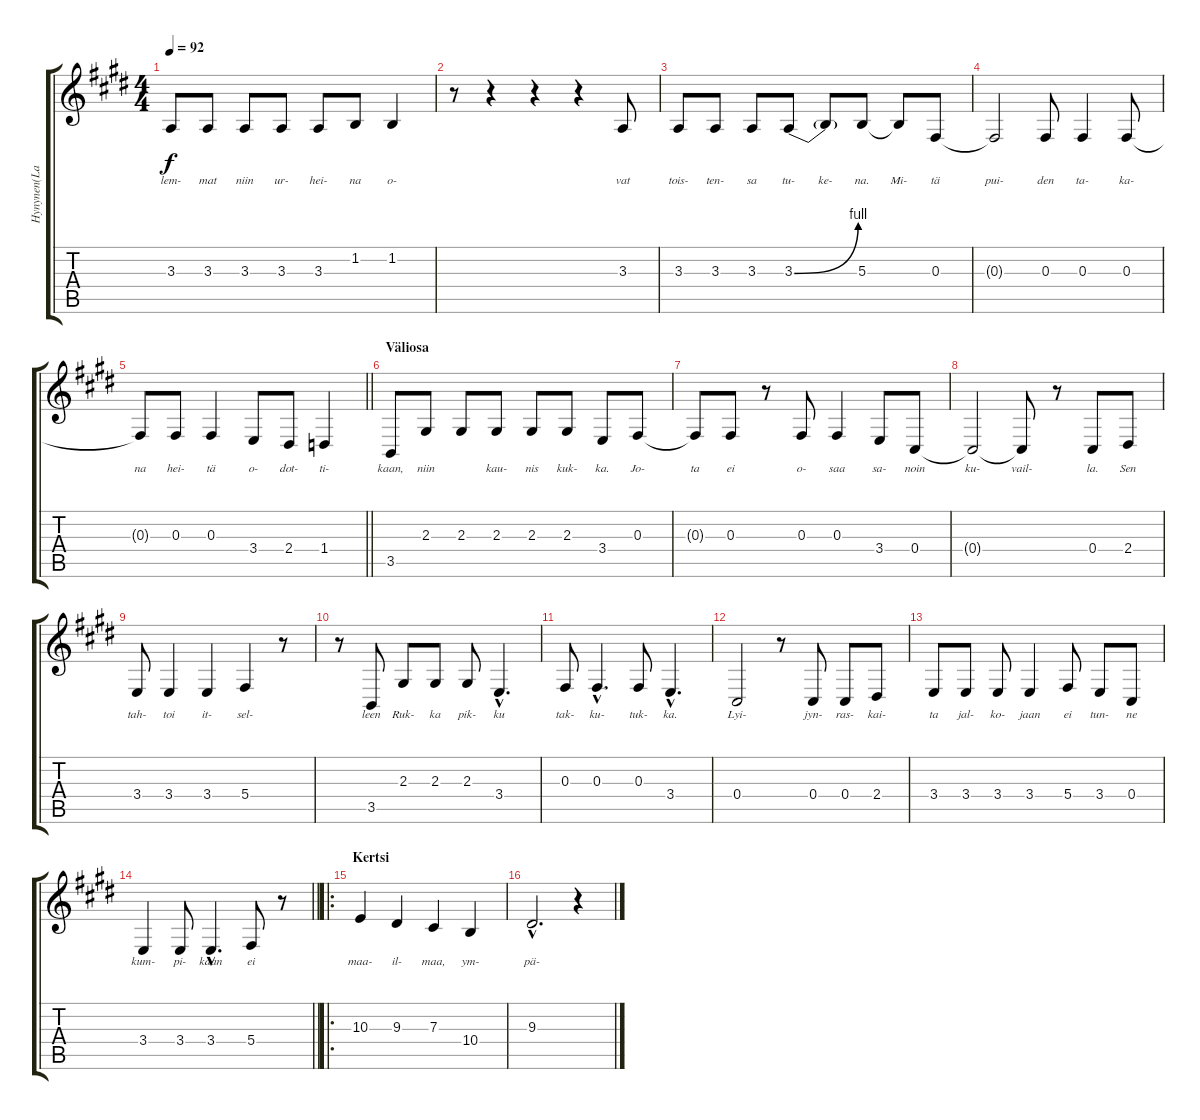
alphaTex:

\track ("Hynynen(Laulu)" "Hynynen(La") {instrument altosax}
\staff {score tabs}
\tuning (Eb4 Bb3 Gb3 Db3 Ab2 Db2) {hide}
\ts (4 4)
\tempo 92
\clef g2
\ks c#minor
3.3{t}.8{lyrics (0 "lem-") lyrics (1 "") lyrics (2 "") lyrics (3 "") lyrics (4 "") dy f} 3.3.8{lyrics (0 "mat") lyrics (1 "") lyrics (2 "") lyrics (3 "") lyrics (4 "")} 3.3.8{lyrics (0 "niin") lyrics (1 "") lyrics (2 "") lyrics (3 "") lyrics (4 "")} 3.3.8{lyrics (0 "ur-") lyrics (1 "") lyrics (2 "") lyrics (3 "") lyrics (4 "")} 3.3.8{lyrics (0 "hei-") lyrics (1 "") lyrics (2 "") lyrics (3 "") lyrics (4 "")} 1.2.8{lyrics (0 "na") lyrics (1 "") lyrics (2 "") lyrics (3 "") lyrics (4 "")} 1.2.4{lyrics (0 "o-") lyrics (1 "") lyrics (2 "") lyrics (3 "") lyrics (4 "")} |
r.8 r.4 r.4 r.4 3.3.8{lyrics (0 "vat") lyrics (1 "") lyrics (2 "") lyrics (3 "") lyrics (4 "")} |
3.3.8{lyrics (0 "tois-") lyrics (1 "") lyrics (2 "") lyrics (3 "") lyrics (4 "")} 3.3.8{lyrics (0 "ten-") lyrics (1 "") lyrics (2 "") lyrics (3 "") lyrics (4 "")} 3.3.8{lyrics (0 "sa") lyrics (1 "") lyrics (2 "") lyrics (3 "") lyrics (4 "")} 3.3{be (bend 0 0 60 4)}.8{lyrics (0 "tu-") lyrics (1 "") lyrics (2 "") lyrics (3 "") lyrics (4 "")} 3.3{t}.8{lyrics (0 "ke-") lyrics (1 "") lyrics (2 "") lyrics (3 "") lyrics (4 "")} 5.3.8{lyrics (0 "na.") lyrics (1 "") lyrics (2 "") lyrics (3 "") lyrics (4 "")} 5.3{t}.8{lyrics (0 "Mi-") lyrics (1 "") lyrics (2 "") lyrics (3 "") lyrics (4 "")} 0.3.8{lyrics (0 "tä") lyrics (1 "") lyrics (2 "") lyrics (3 "") lyrics (4 "")} |
0.3{t}.2{lyrics (0 "pui-") lyrics (1 "") lyrics (2 "") lyrics (3 "") lyrics (4 "")} 0.3.8{lyrics (0 "den") lyrics (1 "") lyrics (2 "") lyrics (3 "") lyrics (4 "")} 0.3.4{lyrics (0 "ta-") lyrics (1 "") lyrics (2 "") lyrics (3 "") lyrics (4 "")} 0.3.8{lyrics (0 "ka-") lyrics (1 "") lyrics (2 "") lyrics (3 "") lyrics (4 "")} |
\barLineRight lightlight
0.3{t}.8{lyrics (0 "na") lyrics (1 "") lyrics (2 "") lyrics (3 "") lyrics (4 "")} 0.3.8{lyrics (0 "hei-") lyrics (1 "") lyrics (2 "") lyrics (3 "") lyrics (4 "")} 0.3.4{lyrics (0 "tä") lyrics (1 "") lyrics (2 "") lyrics (3 "") lyrics (4 "")} 3.4.8{lyrics (0 "o-") lyrics (1 "") lyrics (2 "") lyrics (3 "") lyrics (4 "")} 2.4.8{lyrics (0 "dot-") lyrics (1 "") lyrics (2 "") lyrics (3 "") lyrics (4 "")} 1.4.4{lyrics (0 "ti-") lyrics (1 "") lyrics (2 "") lyrics (3 "") lyrics (4 "")} |
\section ("" "Väliosa")
3.5.8{lyrics (0 "kaan,") lyrics (1 "") lyrics (2 "") lyrics (3 "") lyrics (4 "")} 2.3.8{lyrics (0 "niin") lyrics (1 "") lyrics (2 "") lyrics (3 "") lyrics (4 "")} 2.3.8{lyrics (0 "") lyrics (1 "") lyrics (2 "") lyrics (3 "") lyrics (4 "")} 2.3.8{lyrics (0 "kau-") lyrics (1 "") lyrics (2 "") lyrics (3 "") lyrics (4 "")} 2.3.8{lyrics (0 "nis") lyrics (1 "") lyrics (2 "") lyrics (3 "") lyrics (4 "")} 2.3.8{lyrics (0 "kuk-") lyrics (1 "") lyrics (2 "") lyrics (3 "") lyrics (4 "")} 3.4.8{lyrics (0 "ka.") lyrics (1 "") lyrics (2 "") lyrics (3 "") lyrics (4 "")} 0.3.8{lyrics (0 "Jo-") lyrics (1 "") lyrics (2 "") lyrics (3 "") lyrics (4 "")} |
0.3{t}.8{lyrics (0 "ta") lyrics (1 "") lyrics (2 "") lyrics (3 "") lyrics (4 "")} 0.3.8{lyrics (0 "ei") lyrics (1 "") lyrics (2 "") lyrics (3 "") lyrics (4 "")} r.8 0.3.8{lyrics (0 "o-") lyrics (1 "") lyrics (2 "") lyrics (3 "") lyrics (4 "")} 0.3.4{lyrics (0 "saa") lyrics (1 "") lyrics (2 "") lyrics (3 "") lyrics (4 "")} 3.4.8{lyrics (0 "sa-") lyrics (1 "") lyrics (2 "") lyrics (3 "") lyrics (4 "")} 0.4.8{lyrics (0 "noin") lyrics (1 "") lyrics (2 "") lyrics (3 "") lyrics (4 "")} |
0.4{t}.2{lyrics (0 "ku-") lyrics (1 "") lyrics (2 "") lyrics (3 "") lyrics (4 "")} 0.4{t}.8{lyrics (0 "vail-") lyrics (1 "") lyrics (2 "") lyrics (3 "") lyrics (4 "")} r.8 0.4.8{lyrics (0 "la.") lyrics (1 "") lyrics (2 "") lyrics (3 "") lyrics (4 "")} 2.4.8{lyrics (0 "Sen") lyrics (1 "") lyrics (2 "") lyrics (3 "") lyrics (4 "")} |
3.4.8{lyrics (0 "tah-") lyrics (1 "") lyrics (2 "") lyrics (3 "") lyrics (4 "")} 3.4.4{lyrics (0 "toi") lyrics (1 "") lyrics (2 "") lyrics (3 "") lyrics (4 "")} 3.4.4{lyrics (0 "it-") lyrics (1 "") lyrics (2 "") lyrics (3 "") lyrics (4 "")} 5.4.4{lyrics (0 "sel-") lyrics (1 "") lyrics (2 "") lyrics (3 "") lyrics (4 "")} r.8 |
r.8 3.5.8{lyrics (0 "leen") lyrics (1 "") lyrics (2 "") lyrics (3 "") lyrics (4 "")} 2.3.8{lyrics (0 "Ruk-") lyrics (1 "") lyrics (2 "") lyrics (3 "") lyrics (4 "")} 2.3.8{lyrics (0 "ka") lyrics (1 "") lyrics (2 "") lyrics (3 "") lyrics (4 "")} 2.3.8{lyrics (0 "pik-") lyrics (1 "") lyrics (2 "") lyrics (3 "") lyrics (4 "")} 3.4{hac}.4{d lyrics (0 "ku") lyrics (1 "") lyrics (2 "") lyrics (3 "") lyrics (4 "")} |
0.3.8{lyrics (0 "tak-") lyrics (1 "") lyrics (2 "") lyrics (3 "") lyrics (4 "")} 0.3{hac}.4{d lyrics (0 "ku-") lyrics (1 "") lyrics (2 "") lyrics (3 "") lyrics (4 "")} 0.3.8{lyrics (0 "tuk-") lyrics (1 "") lyrics (2 "") lyrics (3 "") lyrics (4 "")} 3.4{hac}.4{d lyrics (0 "ka.") lyrics (1 "") lyrics (2 "") lyrics (3 "") lyrics (4 "")} |
0.4.2{lyrics (0 "Lyi-") lyrics (1 "") lyrics (2 "") lyrics (3 "") lyrics (4 "")} r.8 0.4.8{lyrics (0 "jyn-") lyrics (1 "") lyrics (2 "") lyrics (3 "") lyrics (4 "")} 0.4.8{lyrics (0 "ras-") lyrics (1 "") lyrics (2 "") lyrics (3 "") lyrics (4 "")} 2.4.8{lyrics (0 "kai-") lyrics (1 "") lyrics (2 "") lyrics (3 "") lyrics (4 "")} |
3.4.8{lyrics (0 "ta") lyrics (1 "") lyrics (2 "") lyrics (3 "") lyrics (4 "")} 3.4.8{lyrics (0 "jal-") lyrics (1 "") lyrics (2 "") lyrics (3 "") lyrics (4 "")} 3.4.8{lyrics (0 "ko-") lyrics (1 "") lyrics (2 "") lyrics (3 "") lyrics (4 "")} 3.4.4{lyrics (0 "jaan") lyrics (1 "") lyrics (2 "") lyrics (3 "") lyrics (4 "")} 5.4.8{lyrics (0 "ei") lyrics (1 "") lyrics (2 "") lyrics (3 "") lyrics (4 "")} 3.4.8{lyrics (0 "tun-") lyrics (1 "") lyrics (2 "") lyrics (3 "") lyrics (4 "")} 0.4.8{lyrics (0 "ne") lyrics (1 "") lyrics (2 "") lyrics (3 "") lyrics (4 "")} |
\barLineRight lightlight
3.4.4{lyrics (0 "kum-") lyrics (1 "") lyrics (2 "") lyrics (3 "") lyrics (4 "")} 3.4.8{lyrics (0 "pi-") lyrics (1 "") lyrics (2 "") lyrics (3 "") lyrics (4 "")} 3.4{hac}.4{d lyrics (0 "kaan") lyrics (1 "") lyrics (2 "") lyrics (3 "") lyrics (4 "")} 5.4.8{lyrics (0 "ei") lyrics (1 "") lyrics (2 "") lyrics (3 "") lyrics (4 "")} r.8 |
\ro
\section ("" "Kertsi")
10.3.4{lyrics (0 "maa-") lyrics (1 "") lyrics (2 "") lyrics (3 "") lyrics (4 "")} 9.3.4{lyrics (0 "il-") lyrics (1 "") lyrics (2 "") lyrics (3 "") lyrics (4 "")} 7.3.4{lyrics (0 "maa,") lyrics (1 "") lyrics (2 "") lyrics (3 "") lyrics (4 "")} 10.4.4{lyrics (0 "ym-") lyrics (1 "") lyrics (2 "") lyrics (3 "") lyrics (4 "")} |
9.3{hac}.2{d lyrics (0 "pä-") lyrics (1 "") lyrics (2 "") lyrics (3 "") lyrics (4 "")} r.4
